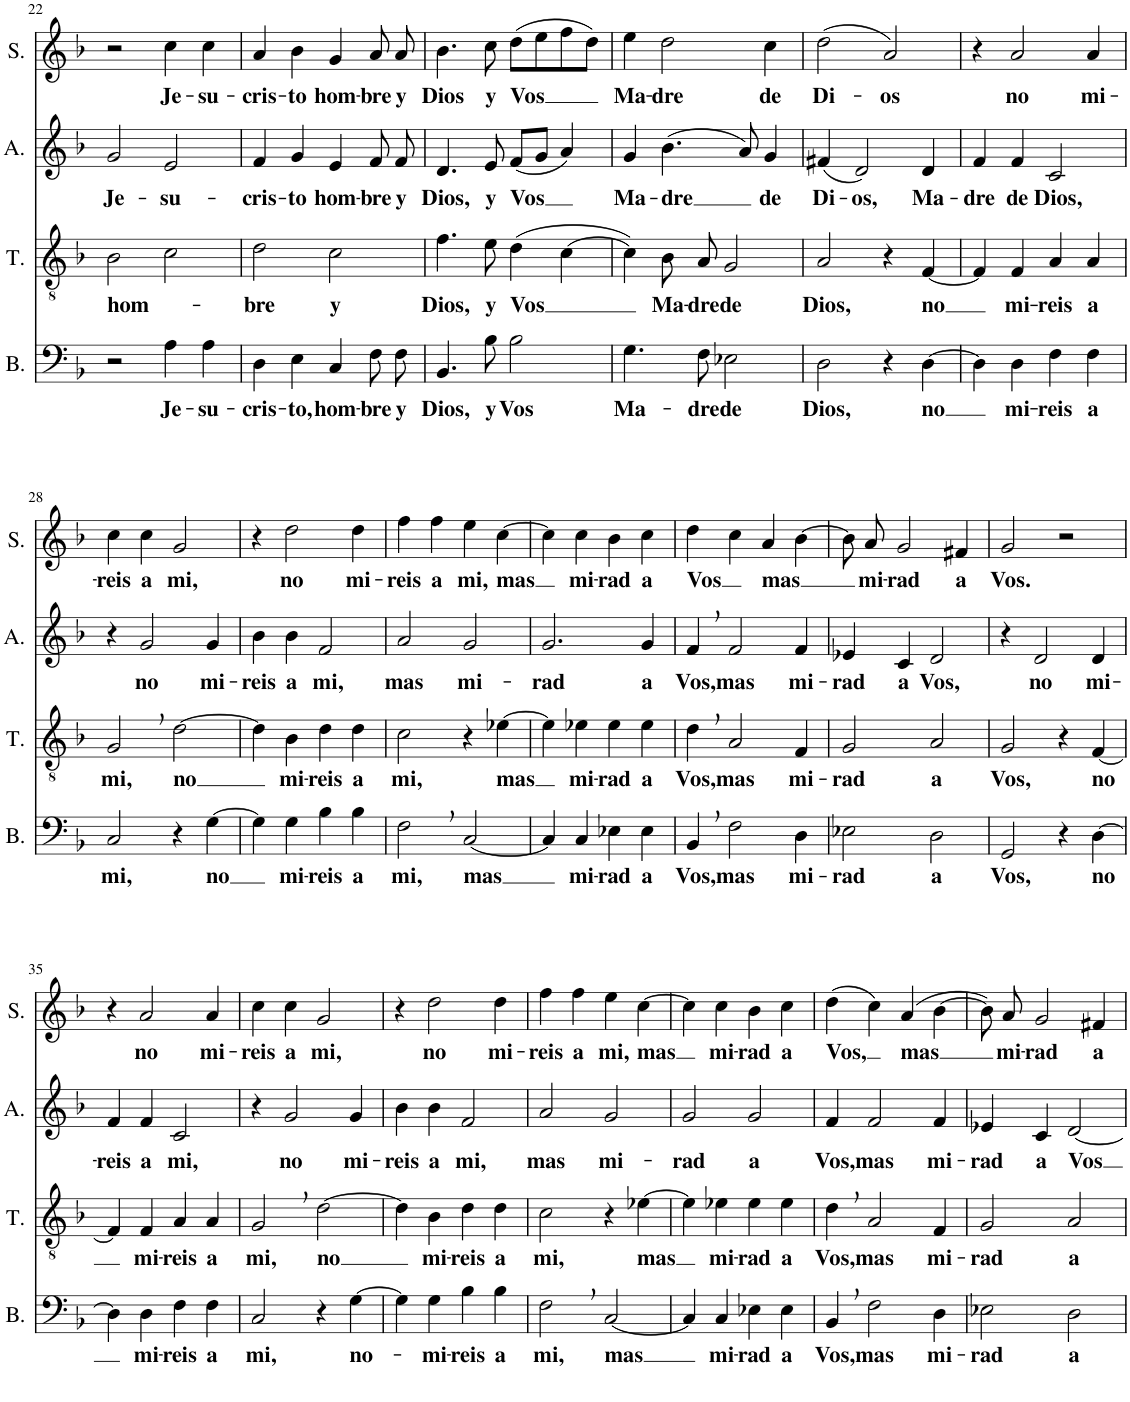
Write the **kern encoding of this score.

**kern	**text	**kern	**text	**kern	**text	**kern	**text
*part4	*part4	*part3	*part3	*part2	*part2	*part1	*part1
*staff4	*staff4	*staff3	*staff3	*staff2	*staff2	*staff1	*staff1
*I"Bass	*	*I"Ténor	*	*I"Alto	*	*I"Soprano	*
*I'B.	*	*I'T.	*	*I'A.	*	*I'S.	*
!!LO:PB:g=z
*clefF4	*	*clefGv2	*	*clefG2	*	*clefG2	*
*k[b-]	*	*k[b-]	*	*k[b-]	*	*k[b-]	*
*M2/2	*	*M2/2	*	*M2/2	*	*M2/2	*
*met(c|)	*	*met(c|)	*	*met(c|)	*	*met(c|)	*
=22	=22	=22	=22	=22	=22	=22	=22
!	!	!	!LO:LY:b	!	!LO:LY:b	!	!
2r	.	2B-\	hom-	2g/	Je-	2r	.
!	!LO:LY:b	!	!	!	!LO:LY:b	!	!LO:LY:b
4A\	Je-	2c\	.	2e/	-su-	4cc\	Je-
!	!LO:LY:b	!	!	!	!	!	!LO:LY:b
4A\	-su-	.	.	.	.	4cc\	-su-
=23	=23	=23	=23	=23	=23	=23	=23
!	!LO:LY:b	!	!LO:LY:b	!	!LO:LY:b	!	!LO:LY:b
4D\	-cris-	2d\	-bre	4f/	-cris-	4a/	-cris-
!	!LO:LY:b	!	!	!	!LO:LY:b	!	!LO:LY:b
4E\	-to,	.	.	4g/	-to	4b-\	-to
!	!LO:LY:b	!	!LO:LY:b	!	!LO:LY:b	!	!LO:LY:b
4C/	hom-	2c\	y	4e/	hom-	4g/	hom-
!	!LO:LY:b	!	!	!	!LO:LY:b	!	!LO:LY:b
8F\L	-bre	.	.	8f/	-bre	8a/	-bre
!	!LO:LY:b	!	!	!	!LO:LY:b	!	!LO:LY:b
8F\J	y	.	.	8f/	y	8a/	y
=24	=24	=24	=24	=24	=24	=24	=24
!	!LO:LY:b	!	!LO:LY:b	!	!LO:LY:b	!	!LO:LY:b
4.BB-/	Dios,	4.f\	Dios,	4.d/	Dios,	4.b-\	Dios
!	!LO:LY:b	!	!LO:LY:b	!	!LO:LY:b	!	!LO:LY:b
8B-\	y	8e\	y	8e/	y	8cc\	y
!	!LO:LY:b	!	!LO:LY:b	!	!LO:LY:b	!	!LO:LY:b
2B-\	Vos	(4d\	Vos	(8f/L	Vos	(8dd\L	Vos
.	.	.	.	8g/J	.	8ee\	.
.	.	[4c\	.	4a/)	.	8ff\	.
.	.	.	.	.	.	8dd\J)	.
=25	=25	=25	=25	=25	=25	=25	=25
!	!LO:LY:b	!	!	!	!LO:LY:b	!	!LO:LY:b
4.G\	Ma-	4c\])	.	4g/	Ma-	4ee\	Ma-
!	!	!	!LO:LY:b	!	!LO:LY:b	!	!LO:LY:b
.	.	8B-/L	Ma-	(4.b-\	-dre	2dd\	-dre
!	!LO:LY:b	!	!LO:LY:b	!	!	!	!
8F\	-dre	8A/J	-dre	.	.	.	.
!	!LO:LY:b	!	!LO:LY:b	!	!	!	!
2E-X\	de	2G/	de	.	.	.	.
.	.	.	.	8a/)	.	.	.
!	!	!	!	!	!LO:LY:b	!	!LO:LY:b
.	.	.	.	4g/	de	4cc\	de
=26	=26	=26	=26	=26	=26	=26	=26
!	!LO:LY:b	!	!LO:LY:b	!	!LO:LY:b	!	!LO:LY:b
2D\	Dios,	2A/	Dios,	(4f#X/	Di-	(2dd\	Di-
!	!	!	!	!	!LO:LY:b	!	!
.	.	.	.	2d/)	-os,	.	.
!	!	!	!	!	!	!	!LO:LY:b
4r	.	4r	.	.	.	2a/)	-os
!	!LO:LY:b	!	!LO:LY:b	!	!LO:LY:b	!	!
[4D\	no	[4F/	no	4d/	Ma-	.	.
=27	=27	=27	=27	=27	=27	=27	=27
!	!	!	!	!	!LO:LY:b	!	!
4D\]	.	4F/]	.	4f/	-dre	4r	.
!	!LO:LY:b	!	!LO:LY:b	!	!LO:LY:b	!	!LO:LY:b
4D\	mi-	4F/	mi-	4f/	de	2a/	no
!	!LO:LY:b	!	!LO:LY:b	!	!LO:LY:b	!	!
4F\	-reis	4A/	-reis	2c/	Dios,	.	.
!	!LO:LY:b	!	!LO:LY:b	!	!	!	!LO:LY:b
4F\	a	4A/	a	.	.	4a/	mi-
!!LO:LB:g=z
=28	=28	=28	=28	=28	=28	=28	=28
!	!LO:LY:b	!	!LO:LY:b	!	!	!	!LO:LY:b
2C/	mi,	2G,/	mi,	4r	.	4cc\	-reis
!	!	!	!	!	!LO:LY:b	!	!LO:LY:b
.	.	.	.	2g/	no	4cc\	a
!	!	!	!LO:LY:b	!	!	!	!LO:LY:b
4r	.	[2d\	no	.	.	2g/	mi,
!	!LO:LY:b	!	!	!	!LO:LY:b	!	!
[4G\	no	.	.	4g/	mi-	.	.
=29	=29	=29	=29	=29	=29	=29	=29
!	!	!	!	!	!LO:LY:b	!	!
4G\]	.	4d\]	.	4b-\	-reis	4r	.
!	!LO:LY:b	!	!LO:LY:b	!	!LO:LY:b	!	!LO:LY:b
4G\	mi-	4B-\	mi-	4b-\	a	2dd\	no
!	!LO:LY:b	!	!LO:LY:b	!	!LO:LY:b	!	!
4B-\	-reis	4d\	-reis	2f/	mi,	.	.
!	!LO:LY:b	!	!LO:LY:b	!	!	!	!LO:LY:b
4B-\	a	4d\	a	.	.	4dd\	mi-
=30	=30	=30	=30	=30	=30	=30	=30
!	!LO:LY:b	!	!LO:LY:b	!	!LO:LY:b	!	!LO:LY:b
2F,\	mi,	2c\	mi,	2a/	mas	4ff\	-reis
!	!	!	!	!	!	!	!LO:LY:b
.	.	.	.	.	.	4ff\	a
!	!LO:LY:b	!	!	!	!LO:LY:b	!	!LO:LY:b
[2C/	mas	4r	.	2g/	mi-	4ee\	mi,
!	!	!	!LO:LY:b	!	!	!	!LO:LY:b
.	.	[4e-X\	mas	.	.	[4cc\	mas
=31	=31	=31	=31	=31	=31	=31	=31
!	!	!	!	!	!LO:LY:b	!	!
4C/]	.	4e-\]	.	2.g/	-rad	4cc\]	.
!	!LO:LY:b	!	!LO:LY:b	!	!	!	!LO:LY:b
4C/	mi-	4e-X\	mi-	.	.	4cc\	mi-
!	!LO:LY:b	!	!LO:LY:b	!	!	!	!LO:LY:b
4E-X\	-rad	4e-\	-rad	.	.	4b-\	-rad
!	!LO:LY:b	!	!LO:LY:b	!	!LO:LY:b	!	!LO:LY:b
4E-\	a	4e-\	a	4g/	a	4cc\	a
=32	=32	=32	=32	=32	=32	=32	=32
!	!LO:LY:b	!	!LO:LY:b	!	!LO:LY:b	!	!LO:LY:b
4BB-,/	Vos,	4d,\	Vos,	4f,/	Vos,	4dd\	Vos
!	!LO:LY:b	!	!LO:LY:b	!	!LO:LY:b	!	!
2F\	mas	2A/	mas	2f/	mas	4cc\	.
!	!	!	!	!	!	!	!LO:LY:b
.	.	.	.	.	.	4a/	mas
!	!LO:LY:b	!	!LO:LY:b	!	!LO:LY:b	!	!
4D\	mi-	4F/	mi-	4f/	mi-	[4b-\	.
=33	=33	=33	=33	=33	=33	=33	=33
!	!LO:LY:b	!	!LO:LY:b	!	!LO:LY:b	!	!
2E-X\	-rad	2G/	-rad	4e-X/	-rad	8b-\]	.
!	!	!	!	!	!	!	!LO:LY:b
.	.	.	.	.	.	8a/	mi-
!	!	!	!	!	!LO:LY:b	!	!LO:LY:b
.	.	.	.	4c/	a	2g/	-rad
!	!LO:LY:b	!	!LO:LY:b	!	!LO:LY:b	!	!
2D\	a	2A/	a	2d/	Vos,	.	.
!	!	!	!	!	!	!	!LO:LY:b
.	.	.	.	.	.	4f#X/	a
=34	=34	=34	=34	=34	=34	=34	=34
!	!LO:LY:b	!	!LO:LY:b	!	!	!	!LO:LY:b
2GG/	Vos,	2G/	Vos,	4r	.	2g/	Vos.
!	!	!	!	!	!LO:LY:b	!	!
.	.	.	.	2d/	no	.	.
4r	.	4r	.	.	.	2r	.
!	!LO:LY:b	!	!LO:LY:b	!	!LO:LY:b	!	!
[4D\	no	[4F/	no	4d/	mi-	.	.
!!LO:LB:g=z
=35	=35	=35	=35	=35	=35	=35	=35
!	!	!	!	!	!LO:LY:b	!	!
4D\]	.	4F/]	.	4f/	-reis	4r	.
!	!LO:LY:b	!	!LO:LY:b	!	!LO:LY:b	!	!LO:LY:b
4D\	mi-	4F/	mi-	4f/	a	2a/	no
!	!LO:LY:b	!	!LO:LY:b	!	!LO:LY:b	!	!
4F\	-reis	4A/	-reis	2c/	mi,	.	.
!	!LO:LY:b	!	!LO:LY:b	!	!	!	!LO:LY:b
4F\	a	4A/	a	.	.	4a/	mi-
=36	=36	=36	=36	=36	=36	=36	=36
!	!LO:LY:b	!	!LO:LY:b	!	!	!	!LO:LY:b
2C/	mi,	2G,/	mi,	4r	.	4cc\	-reis
!	!	!	!	!	!LO:LY:b	!	!LO:LY:b
.	.	.	.	2g/	no	4cc\	a
!	!	!	!LO:LY:b	!	!	!	!LO:LY:b
4r	.	[2d\	no	.	.	2g/	mi,
!	!LO:LY:b	!	!	!	!LO:LY:b	!	!
[4G\	no-	.	.	4g/	mi-	.	.
=37	=37	=37	=37	=37	=37	=37	=37
!	!	!	!	!	!LO:LY:b	!	!
4G\]	.	4d\]	.	4b-\	-reis	4r	.
!	!LO:LY:b	!	!LO:LY:b	!	!LO:LY:b	!	!LO:LY:b
4G\	-mi-	4B-\	mi-	4b-\	a	2dd\	no
!	!LO:LY:b	!	!LO:LY:b	!	!LO:LY:b	!	!
4B-\	-reis	4d\	-reis	2f/	mi,	.	.
!	!LO:LY:b	!	!LO:LY:b	!	!	!	!LO:LY:b
4B-\	a	4d\	a	.	.	4dd\	mi-
=38	=38	=38	=38	=38	=38	=38	=38
!	!LO:LY:b	!	!LO:LY:b	!	!LO:LY:b	!	!LO:LY:b
2F,\	mi,	2c\	mi,	2a/	mas	4ff\	-reis
!	!	!	!	!	!	!	!LO:LY:b
.	.	.	.	.	.	4ff\	a
!	!LO:LY:b	!	!	!	!LO:LY:b	!	!LO:LY:b
[2C/	mas	4r	.	2g/	mi-	4ee\	mi,
!	!	!	!LO:LY:b	!	!	!	!LO:LY:b
.	.	[4e-X\	mas	.	.	[4cc\	mas
=39	=39	=39	=39	=39	=39	=39	=39
!	!	!	!	!	!LO:LY:b	!	!
4C/]	.	4e-\]	.	2g/	-rad	4cc\]	.
!	!LO:LY:b	!	!LO:LY:b	!	!	!	!LO:LY:b
4C/	mi-	4e-X\	mi-	.	.	4cc\	mi-
!	!LO:LY:b	!	!LO:LY:b	!	!LO:LY:b	!	!LO:LY:b
4E-X\	-rad	4e-\	-rad	2g/	a	4b-\	-rad
!	!LO:LY:b	!	!LO:LY:b	!	!	!	!LO:LY:b
4E-\	a	4e-\	a	.	.	4cc\	a
=40	=40	=40	=40	=40	=40	=40	=40
!	!LO:LY:b	!	!LO:LY:b	!	!LO:LY:b	!	!LO:LY:b
4BB-,/	Vos,	4d,\	Vos,	4f/	Vos,	(4dd\	Vos,
!	!LO:LY:b	!	!LO:LY:b	!	!LO:LY:b	!	!
2F\	mas	2A/	mas	2f/	mas	4cc\)	.
!	!	!	!	!	!	!	!LO:LY:b
.	.	.	.	.	.	(4a/	mas
!	!LO:LY:b	!	!LO:LY:b	!	!LO:LY:b	!	!
4D\	mi-	4F/	mi-	4f/	mi-	[4b-\	.
=41	=41	=41	=41	=41	=41	=41	=41
!	!LO:LY:b	!	!LO:LY:b	!	!LO:LY:b	!	!
2E-X\	-rad	2G/	-rad	4e-X/	-rad	8b-\])	.
!	!	!	!	!	!	!	!LO:LY:b
.	.	.	.	.	.	8a/	mi-
!	!	!	!	!	!LO:LY:b	!	!LO:LY:b
.	.	.	.	4c/	a	2g/	-rad
!	!LO:LY:b	!	!LO:LY:b	!	!LO:LY:b	!	!
2D\	a	2A/	a	[2d/	Vos	.	.
!	!	!	!	!	!	!	!LO:LY:b
.	.	.	.	.	.	4f#X/	a
=	=	=	=	=	=	=	=
*-	*-	*-	*-	*-	*-	*-	*-
